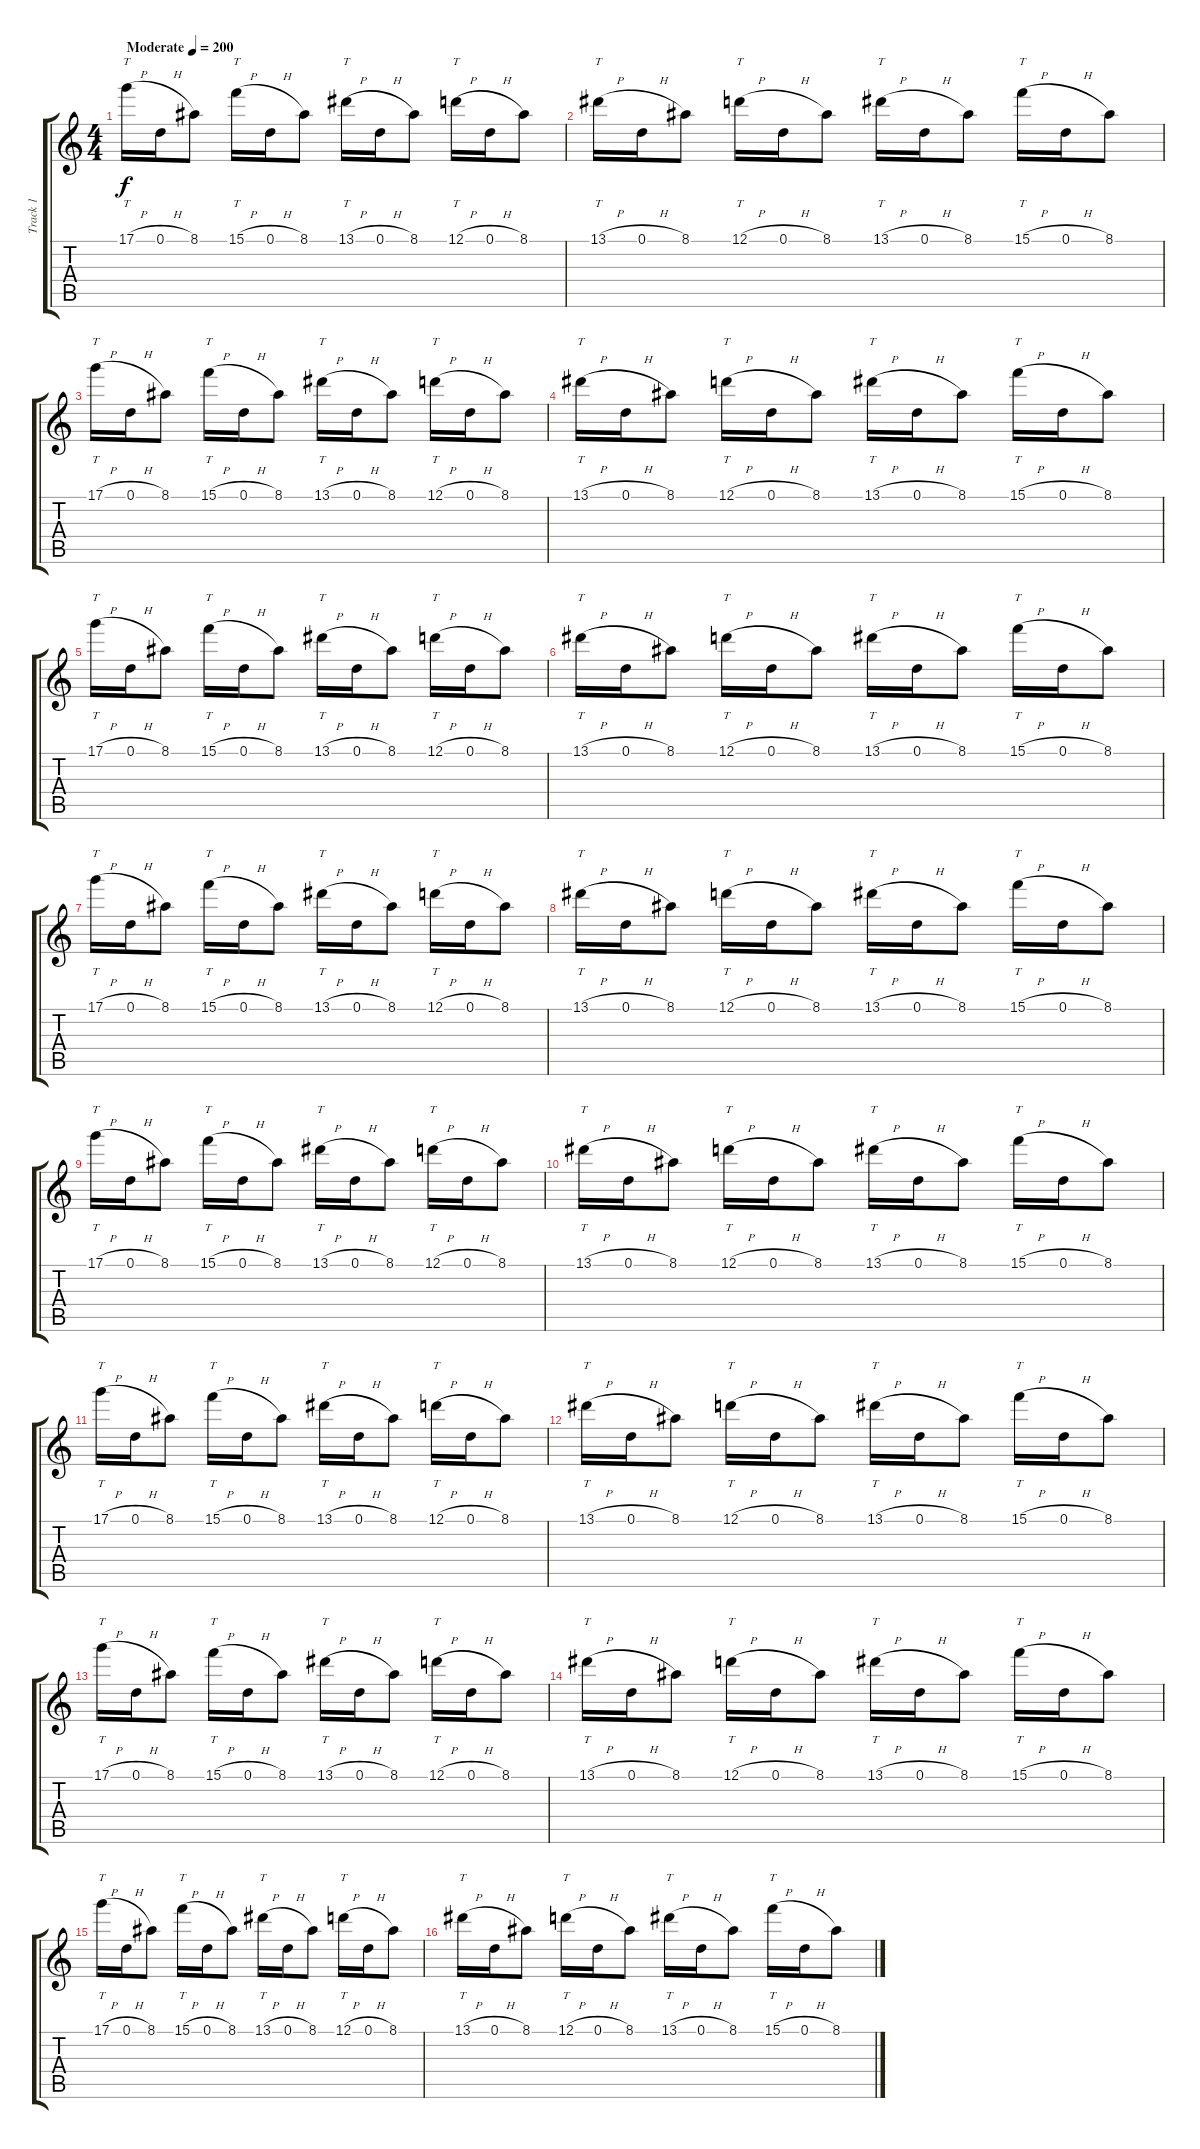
\track ("Track 1" "Track 1") {instrument distortionguitar}
\staff {score tabs}
\tuning (D4 A3 F3 C3 G2 C2) {hide}
\ts (4 4)
\tempo (200 "Moderate")
\clef g2
\ks c
17.1{h}.16{tt dy f instrument distortionguitar} 0.1{h}.16 8.1.8 15.1{h}.16{tt} 0.1{h}.16 8.1.8 13.1{h}.16{tt} 0.1{h}.16 8.1.8 12.1{h}.16{tt} 0.1{h}.16 8.1.8 |
13.1{h}.16{tt} 0.1{h}.16 8.1.8 12.1{h}.16{tt} 0.1{h}.16 8.1.8 13.1{h}.16{tt} 0.1{h}.16 8.1.8 15.1{h}.16{tt} 0.1{h}.16 8.1.8 |
17.1{h}.16{tt} 0.1{h}.16 8.1.8 15.1{h}.16{tt} 0.1{h}.16 8.1.8 13.1{h}.16{tt} 0.1{h}.16 8.1.8 12.1{h}.16{tt} 0.1{h}.16 8.1.8 |
13.1{h}.16{tt} 0.1{h}.16 8.1.8 12.1{h}.16{tt} 0.1{h}.16 8.1.8 13.1{h}.16{tt} 0.1{h}.16 8.1.8 15.1{h}.16{tt} 0.1{h}.16 8.1.8 |
17.1{h}.16{tt} 0.1{h}.16 8.1.8 15.1{h}.16{tt} 0.1{h}.16 8.1.8 13.1{h}.16{tt} 0.1{h}.16 8.1.8 12.1{h}.16{tt} 0.1{h}.16 8.1.8 |
13.1{h}.16{tt} 0.1{h}.16 8.1.8 12.1{h}.16{tt} 0.1{h}.16 8.1.8 13.1{h}.16{tt} 0.1{h}.16 8.1.8 15.1{h}.16{tt} 0.1{h}.16 8.1.8 |
17.1{h}.16{tt} 0.1{h}.16 8.1.8 15.1{h}.16{tt} 0.1{h}.16 8.1.8 13.1{h}.16{tt} 0.1{h}.16 8.1.8 12.1{h}.16{tt} 0.1{h}.16 8.1.8 |
13.1{h}.16{tt} 0.1{h}.16 8.1.8 12.1{h}.16{tt} 0.1{h}.16 8.1.8 13.1{h}.16{tt} 0.1{h}.16 8.1.8 15.1{h}.16{tt} 0.1{h}.16 8.1.8 |
17.1{h}.16{tt} 0.1{h}.16 8.1.8 15.1{h}.16{tt} 0.1{h}.16 8.1.8 13.1{h}.16{tt} 0.1{h}.16 8.1.8 12.1{h}.16{tt} 0.1{h}.16 8.1.8 |
13.1{h}.16{tt} 0.1{h}.16 8.1.8 12.1{h}.16{tt} 0.1{h}.16 8.1.8 13.1{h}.16{tt} 0.1{h}.16 8.1.8 15.1{h}.16{tt} 0.1{h}.16 8.1.8 |
17.1{h}.16{tt} 0.1{h}.16 8.1.8 15.1{h}.16{tt} 0.1{h}.16 8.1.8 13.1{h}.16{tt} 0.1{h}.16 8.1.8 12.1{h}.16{tt} 0.1{h}.16 8.1.8 |
13.1{h}.16{tt} 0.1{h}.16 8.1.8 12.1{h}.16{tt} 0.1{h}.16 8.1.8 13.1{h}.16{tt} 0.1{h}.16 8.1.8 15.1{h}.16{tt} 0.1{h}.16 8.1.8 |
17.1{h}.16{tt} 0.1{h}.16 8.1.8 15.1{h}.16{tt} 0.1{h}.16 8.1.8 13.1{h}.16{tt} 0.1{h}.16 8.1.8 12.1{h}.16{tt} 0.1{h}.16 8.1.8 |
13.1{h}.16{tt} 0.1{h}.16 8.1.8 12.1{h}.16{tt} 0.1{h}.16 8.1.8 13.1{h}.16{tt} 0.1{h}.16 8.1.8 15.1{h}.16{tt} 0.1{h}.16 8.1.8 |
17.1{h}.16{tt} 0.1{h}.16 8.1.8 15.1{h}.16{tt} 0.1{h}.16 8.1.8 13.1{h}.16{tt} 0.1{h}.16 8.1.8 12.1{h}.16{tt} 0.1{h}.16 8.1.8 |
13.1{h}.16{tt} 0.1{h}.16 8.1.8 12.1{h}.16{tt} 0.1{h}.16 8.1.8 13.1{h}.16{tt} 0.1{h}.16 8.1.8 15.1{h}.16{tt} 0.1{h}.16 8.1.8
